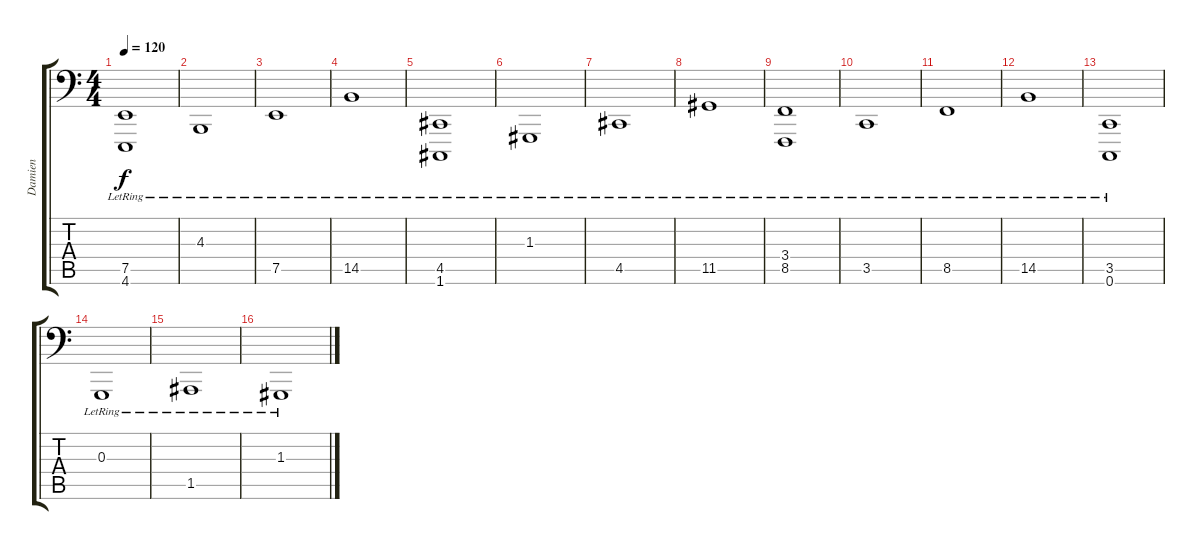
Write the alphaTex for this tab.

\track ("Damien" "Damien") {instrument synthstrings1}
\staff {score tabs}
\tuning (E4 B3 G1 D1 A1 C1) {hide}
\ts (4 4)
\tempo 120
\tempo 98
\tempo 120
\clef f4
\ks c
(7.5{lr} 4.6).1{dy f instrument synthstrings1} |
4.3{lr}.1 |
7.5{lr}.1 |
14.5{lr}.1 |
(4.5{lr} 1.6).1 |
1.3{lr}.1 |
4.5{lr}.1 |
11.5{lr}.1 |
(3.4 8.5{lr}).1 |
3.5{lr}.1 |
8.5{lr}.1 |
14.5{lr}.1 |
(3.5{lr} 0.6).1 |
0.3{lr}.1 |
1.5{lr}.1 |
1.3{lr}.1
